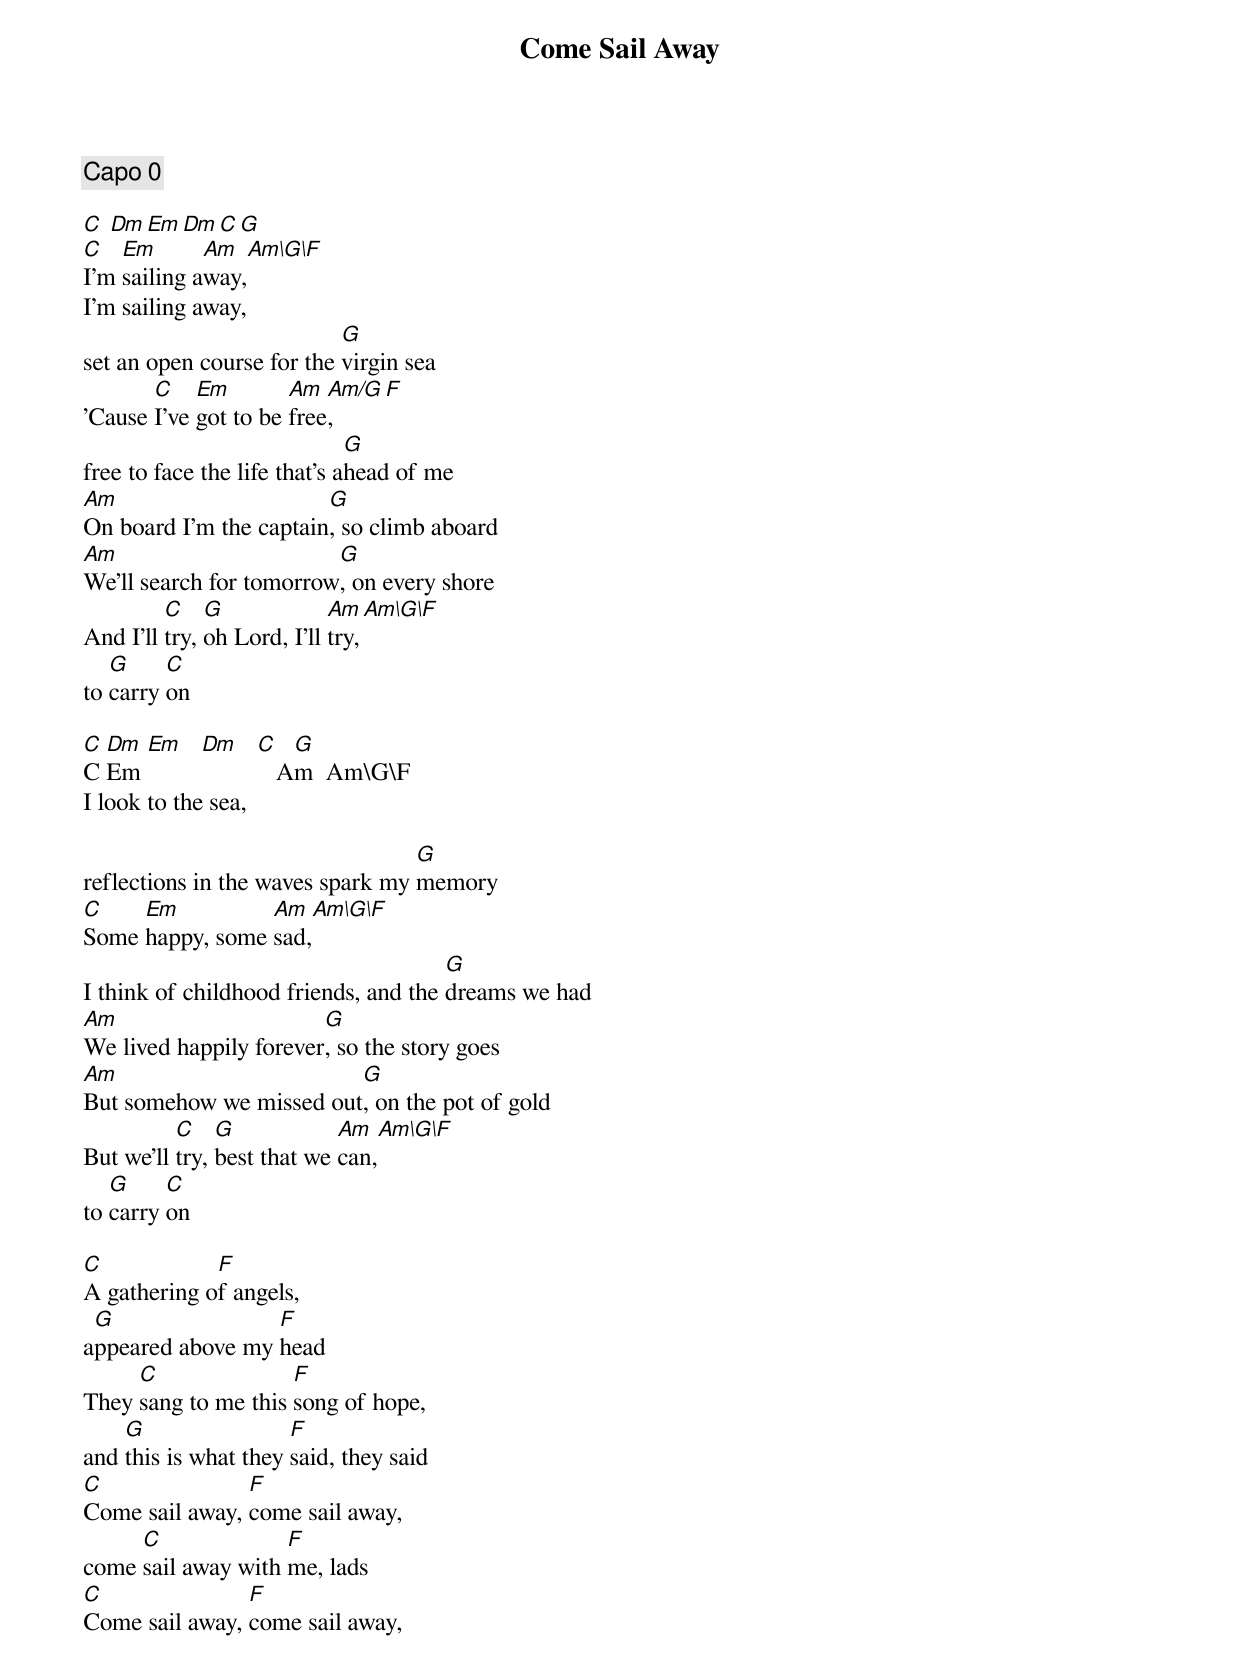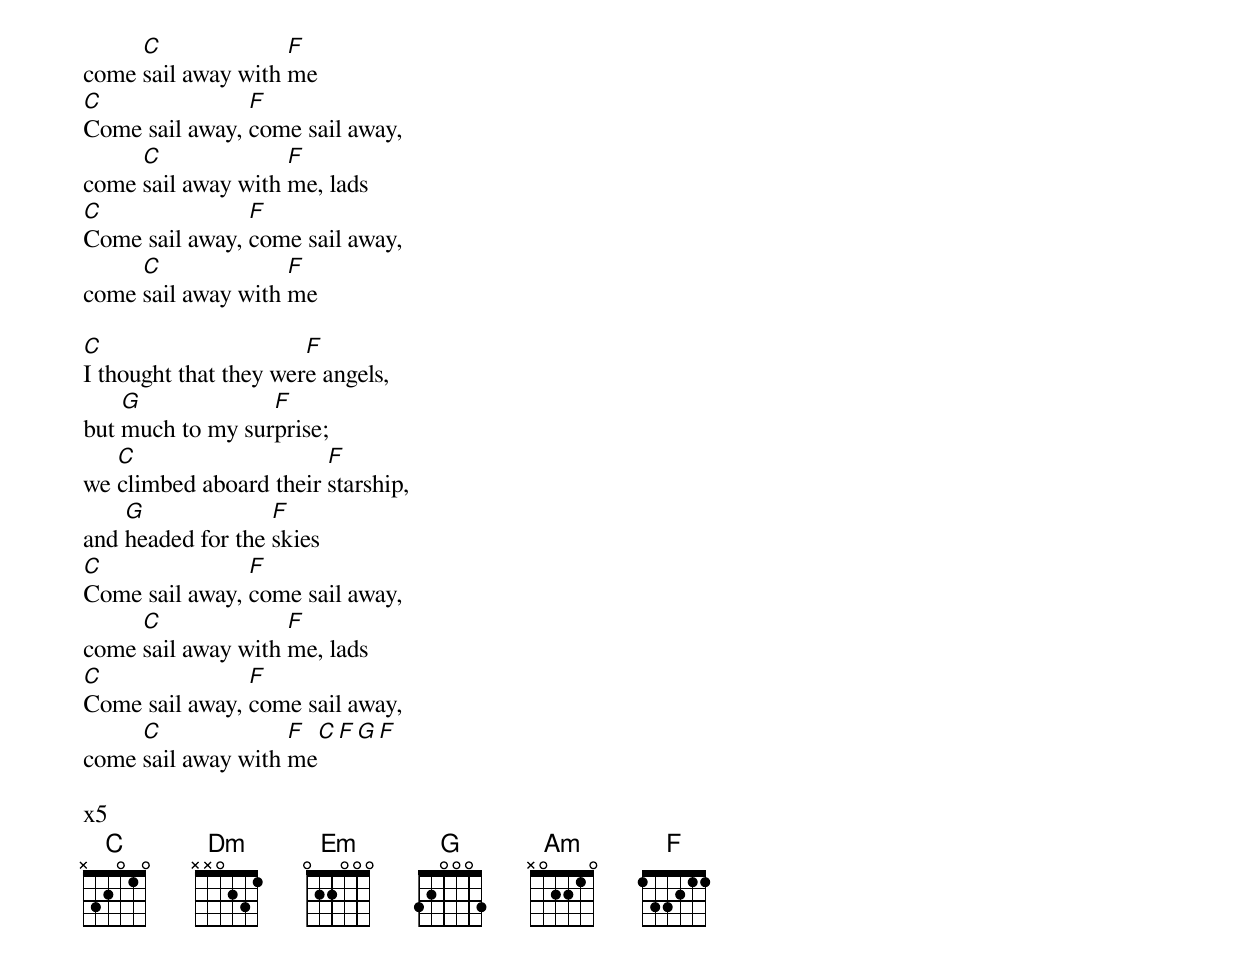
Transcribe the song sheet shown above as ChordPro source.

{title:Come Sail Away}
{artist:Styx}
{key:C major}
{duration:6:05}
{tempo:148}
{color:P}

{comment: Capo 0}

[C] [Dm][Em][Dm][C][G]
[C]I'm [Em]sailing a[Am]way,[Am\G\F]
I'm sailing away,
set an open course for the [G]virgin sea
'Cause [C]I've [Em]got to be [Am]free[Am/G],[F]
free to face the life that's a[G]head of me
[Am]On board I'm the captain[G], so climb aboard
[Am]We'll search for tomorrow[G], on every shore
And I'll [C]try, [G]oh Lord, I'll [Am]try,[Am\G\F]
to [G]carry [C]on

[C]C [Dm]Em [Em]   [Dm]   [C]   A[G]m  Am\G\F
I look to the sea,

reflections in the waves spark my [G]memory
[C]Some [Em]happy, some [Am]sad,[Am\G\F]
I think of childhood friends, and the [G]dreams we had
[Am]We lived happily forever[G], so the story goes
[Am]But somehow we missed out[G], on the pot of gold
But we'll [C]try, [G]best that we [Am]can,[Am\G\F]
to [G]carry [C]on

[C]A gathering o[F]f angels,
a[G]ppeared above my [F]head
They [C]sang to me this [F]song of hope,
and [G]this is what they [F]said, they said
[C]Come sail away, [F]come sail away,
come [C]sail away with [F]me, lads
[C]Come sail away, [F]come sail away,
come [C]sail away with [F]me
[C]Come sail away, [F]come sail away,
come [C]sail away with [F]me, lads
[C]Come sail away, [F]come sail away,
come [C]sail away with [F]me

[C]I thought that they wer[F]e angels,
but [G]much to my sur[F]prise;
we [C]climbed aboard their [F]starship,
and [G]headed for the [F]skies
[C]Come sail away, [F]come sail away,
come [C]sail away with [F]me, lads
[C]Come sail away, [F]come sail away,
come [C]sail away with [F]me[C][F][G][F]

x5
